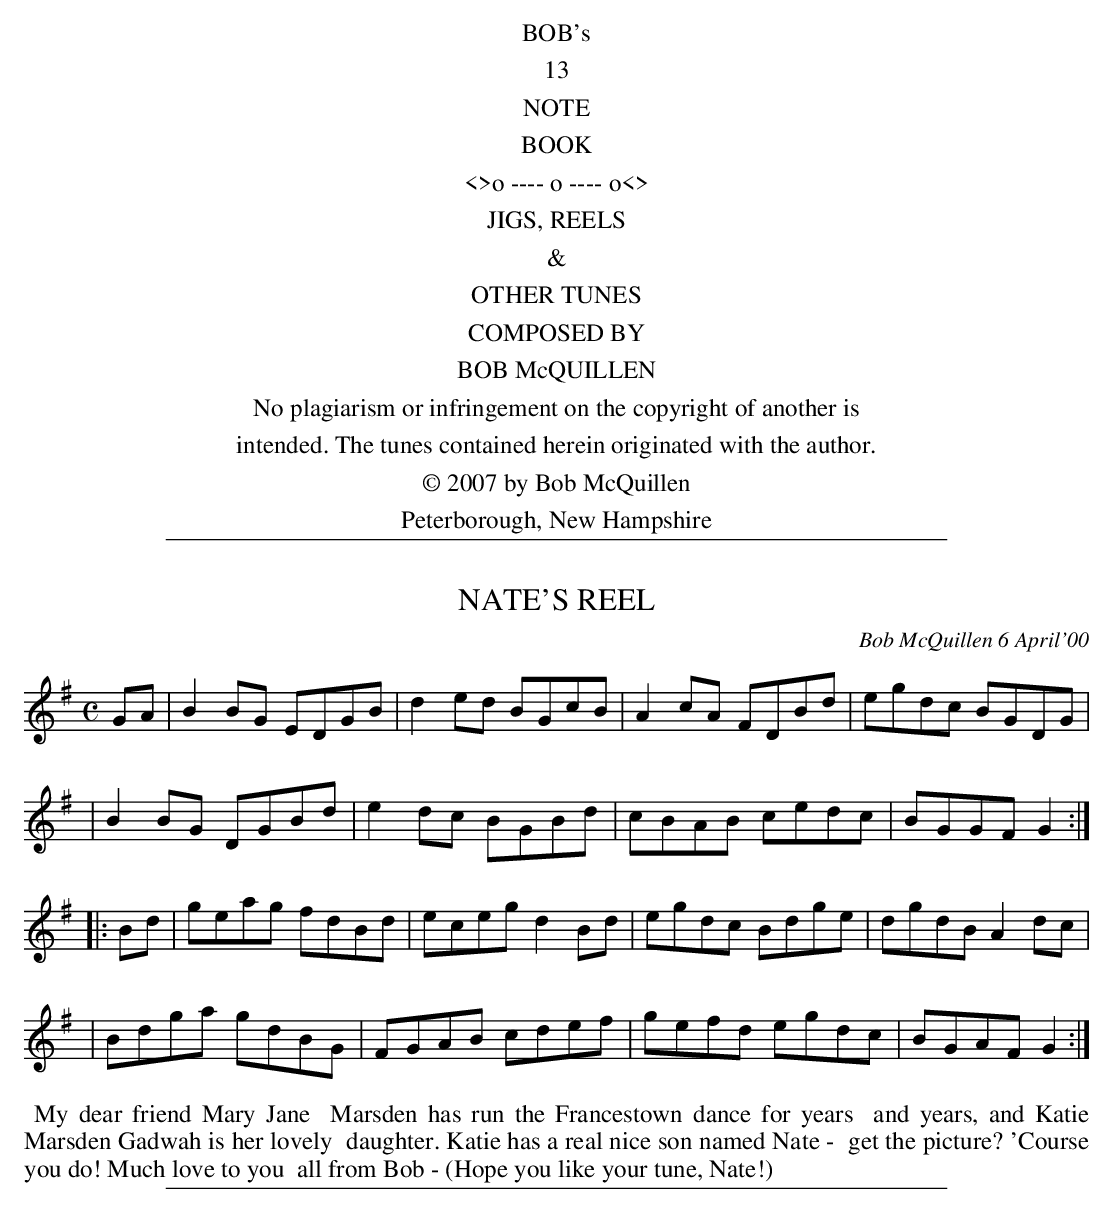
X:1
T: NATE'S REEL
C: Bob McQuillen 6 April'00
M: C
L: 1/8
K: G
GA \
| B2BG EDGB | d2ed BGcB | A2cA FDBd | egdc BGDG |
| B2BG DGBd | e2dc BGBd | cBAB cedc | BGGF G2 :|
|: Bd \
| geag fdBd | eceg d2Bd | egdc Bdge | dgdB A2dc |
| Bdga gdBG | FGAB cdef | gefd egdc | BGAF G2 :|
